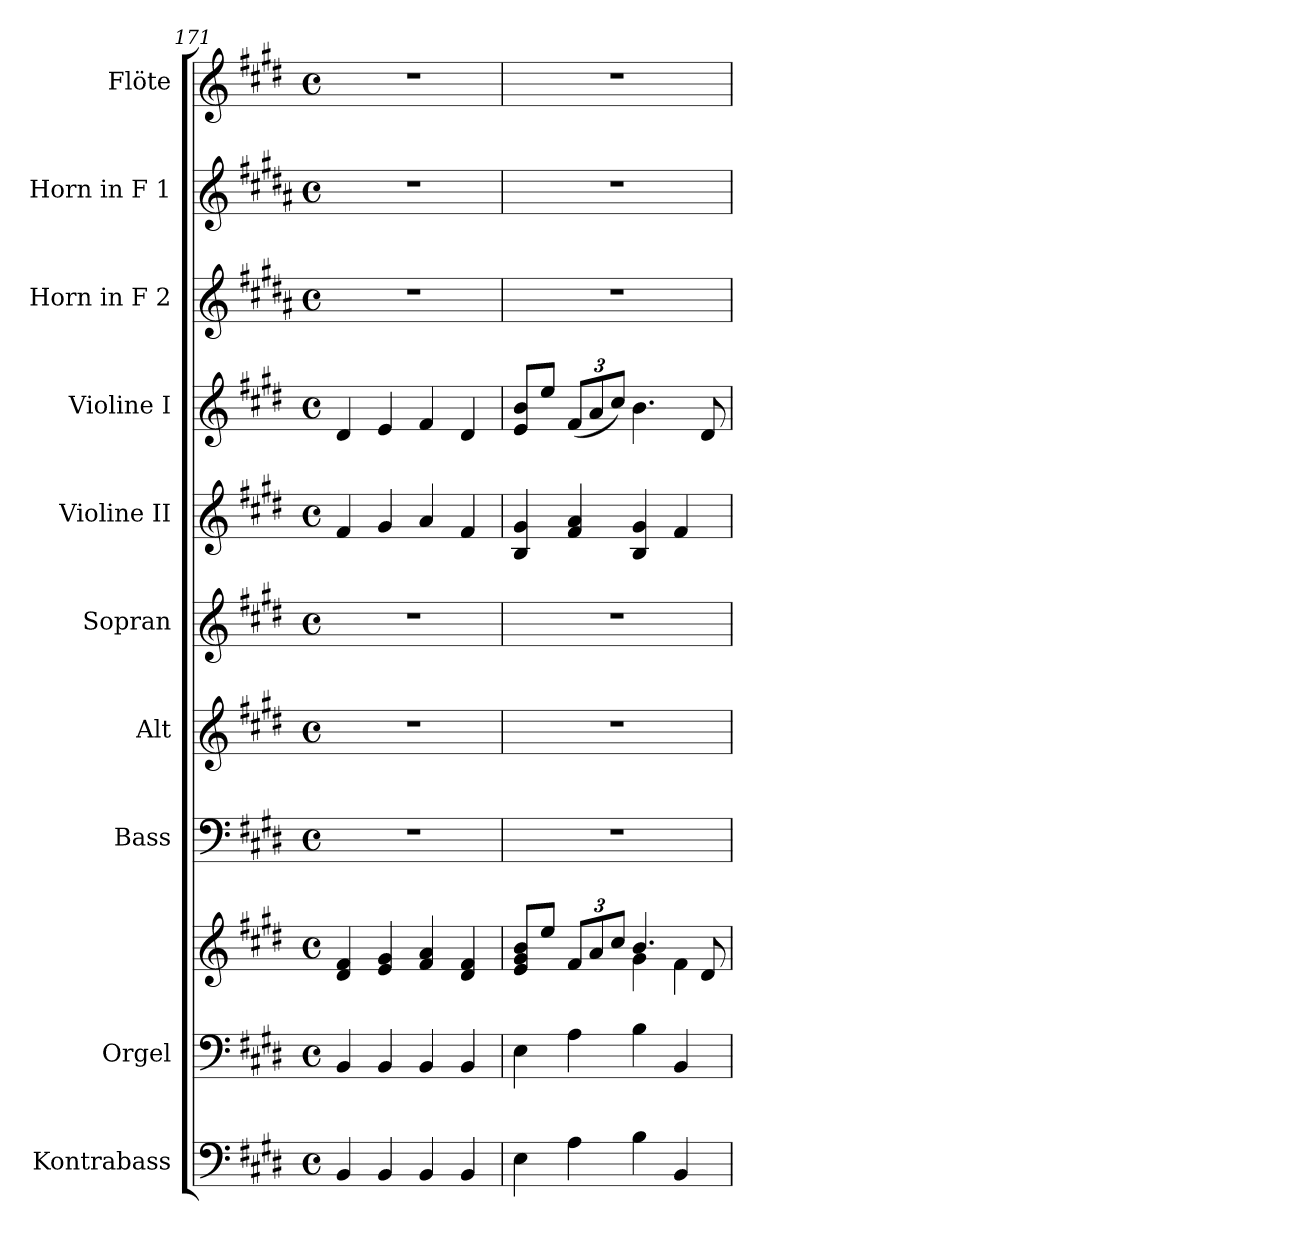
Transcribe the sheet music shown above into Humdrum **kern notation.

**kern	**kern	**kern	**kern	**kern	**kern	**kern	**kern	**kern	**kern	**kern
*part10	*part9	*part9	*part8	*part7	*part6	*part5	*part4	*part3	*part2	*part1
*staff11	*staff10	*staff9	*staff8	*staff7	*staff6	*staff5	*staff4	*staff3	*staff2	*staff1
*I"Kontrabass	*I"Orgel	*	*I"Bass	*I"Alt	*I"Sopran	*I"Violine II	*I"Violine I	*I"Horn in F 2	*I"Horn in F 1	*I"Flöte
*I'Kb.	*I'Org.	*	*I'B.	*I'A.	*I'S.	*I'Vl. II	*I'Vl. I	*	*	*I'Fl.
*clefF4	*clefF4	*clefG2	*clefF4	*clefG2	*clefG2	*clefG2	*clefG2	*clefG2	*clefG2	*clefG2
*ITrd7c12	*	*	*	*	*	*	*	*ITrd4c7	*ITrd4c7	*
*k[f#c#g#d#]	*k[f#c#g#d#]	*k[f#c#g#d#]	*k[f#c#g#d#]	*k[f#c#g#d#]	*k[f#c#g#d#]	*k[f#c#g#d#]	*k[f#c#g#d#]	*k[f#c#g#d#]	*k[f#c#g#d#]	*k[f#c#g#d#]
*E:	*E:	*E:	*E:	*E:	*E:	*E:	*E:	*E:	*E:	*E:
*M4/4	*M4/4	*M4/4	*M4/4	*M4/4	*M4/4	*M4/4	*M4/4	*M4/4	*M4/4	*M4/4
*met(c)	*met(c)	*met(c)	*met(c)	*met(c)	*met(c)	*met(c)	*met(c)	*met(c)	*met(c)	*met(c)
=171	=171	=171	=171	=171	=171	=171	=171	=171	=171	=171
4BBB/	4BB/	4d#/ 4f#/	1r	1r	1r	4f#/	4d#/	1r	1r	1r
4BBB/	4BB/	4e/ 4g#/	.	.	.	4g#/	4e/	.	.	.
4BBB/	4BB/	4f#/ 4a/	.	.	.	4a/	4f#/	.	.	.
4BBB/	4BB/	4d#/ 4f#/	.	.	.	4f#/	4d#/	.	.	.
=172	=172	=172	=172	=172	=172	=172	=172	=172	=172	=172
*	*	*^	*	*	*	*	*	*	*	*
4EE\	4E\	8e/ 8g#/ 8b/L	2ryy	1r	1r	1r	4B/ 4g#/	8e/ 8b/L	1r	1r	1r
.	.	8ee/J	.	.	.	.	.	8ee/J	.	.	.
4AA\	4A\	12f#/L	.	.	.	.	4f#/ 4a/	(<12f#/L	.	.	.
.	.	12a/	.	.	.	.	.	12a/	.	.	.
.	.	12cc#/J	.	.	.	.	.	12cc#/J)	.	.	.
4BB\	4B\	4.b/	4g#\	.	.	.	4B/ 4g#/	4.b\	.	.	.
4BBB/	4BB/	.	4f#\	.	.	.	4f#/	.	.	.	.
.	.	8d#/	.	.	.	.	.	8d#/	.	.	.
*	*	*v	*v	*	*	*	*	*	*	*	*
=	=	=	=	=	=	=	=	=	=	=
*-	*-	*-	*-	*-	*-	*-	*-	*-	*-	*-
